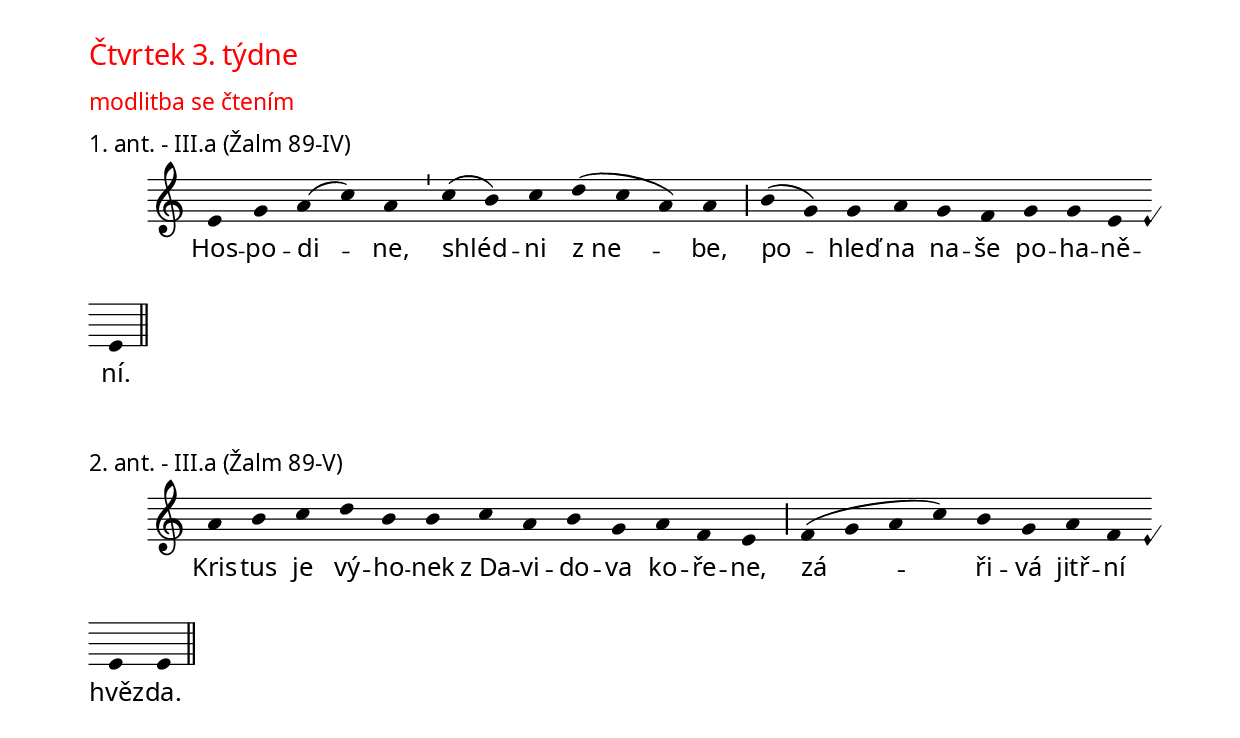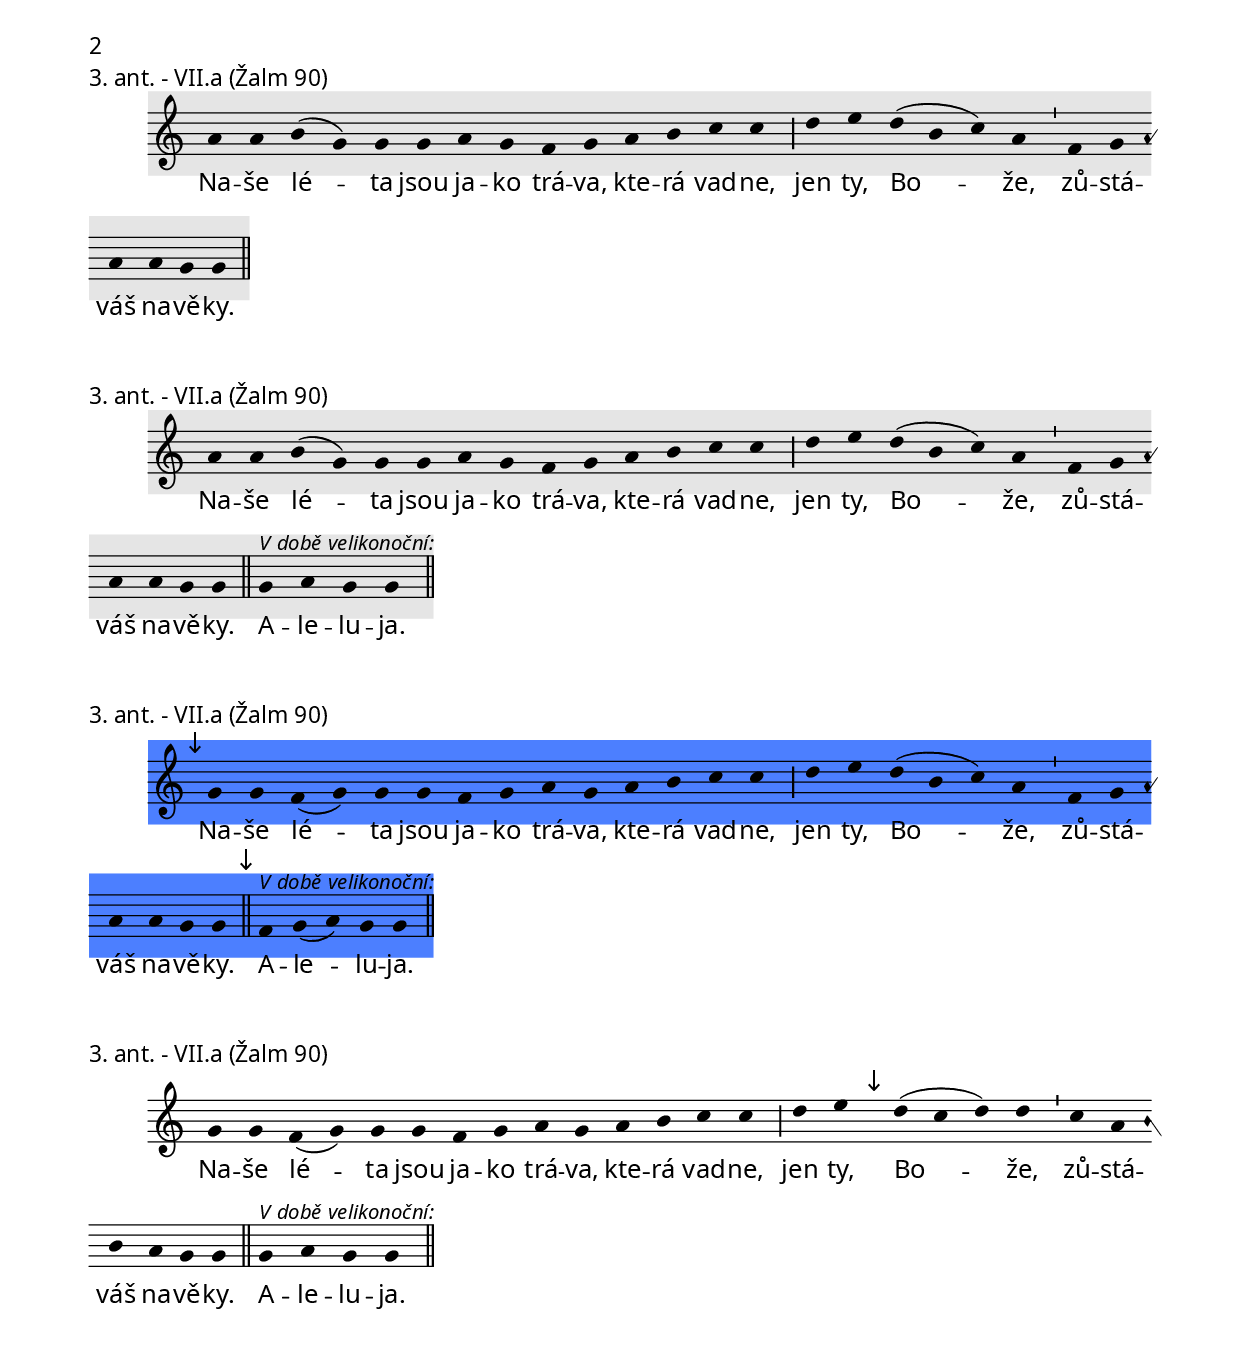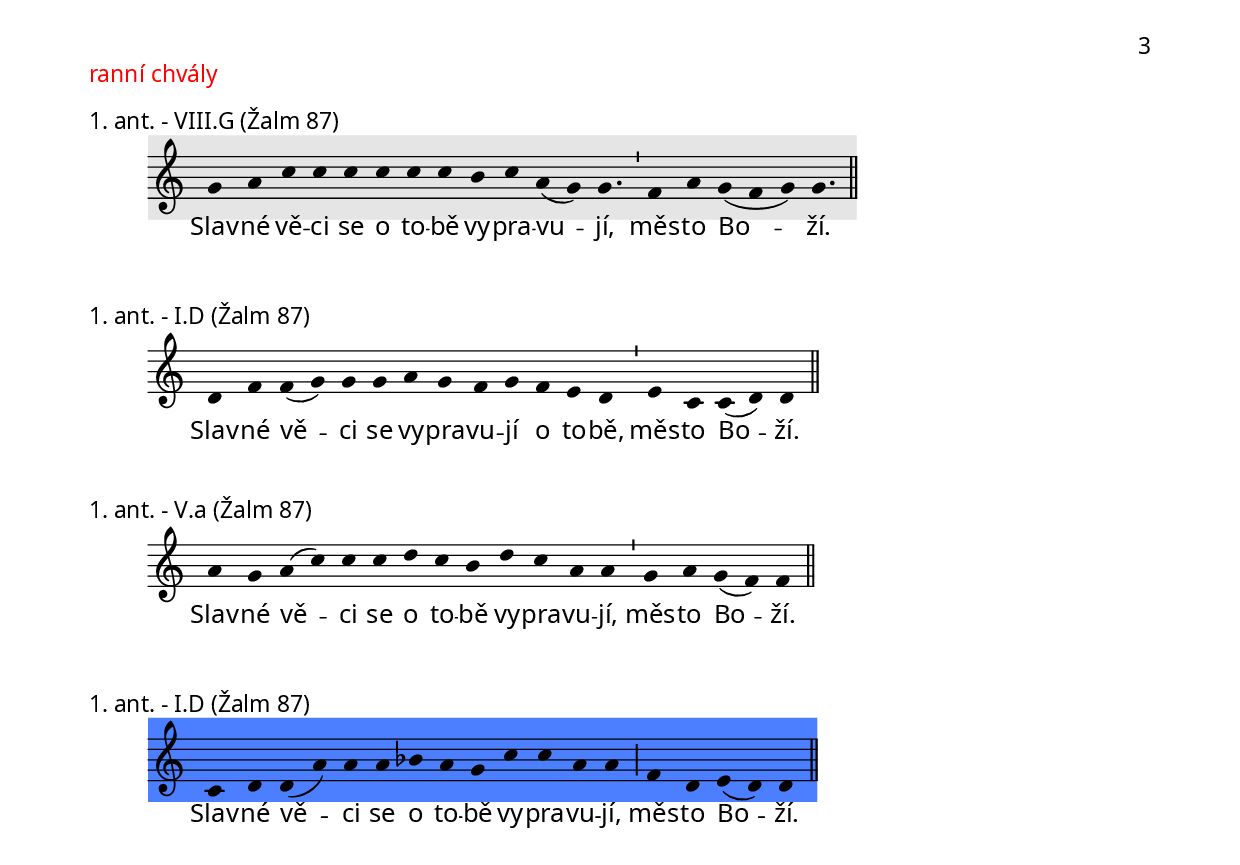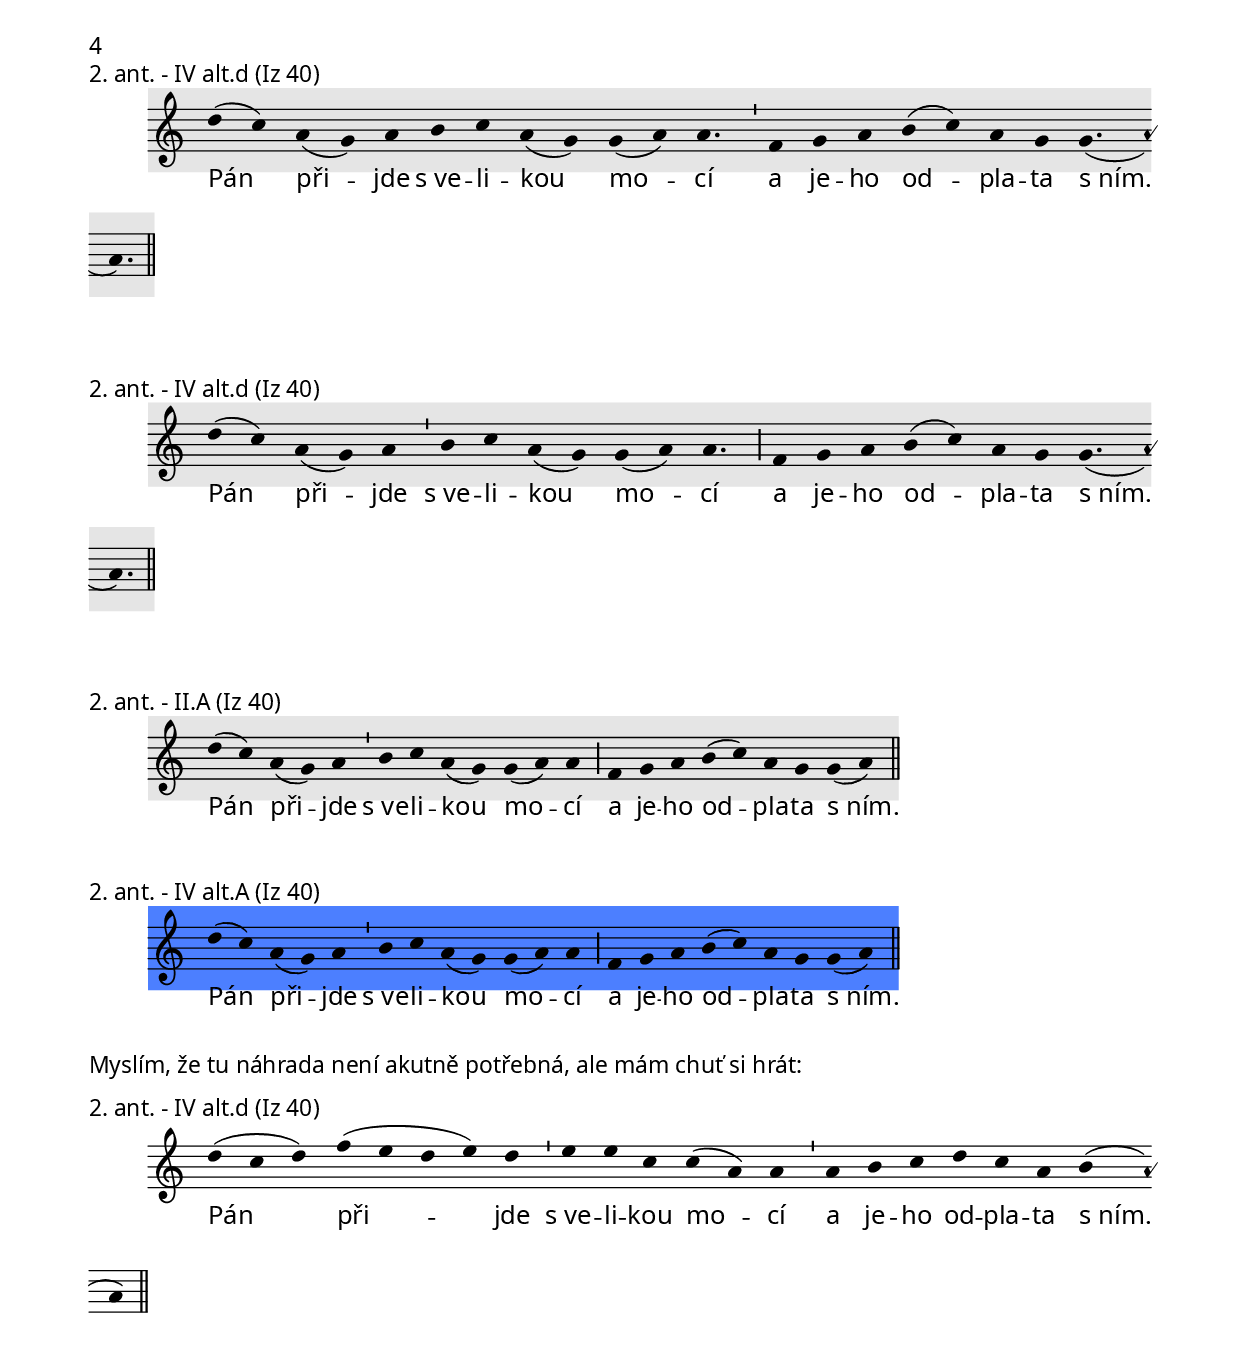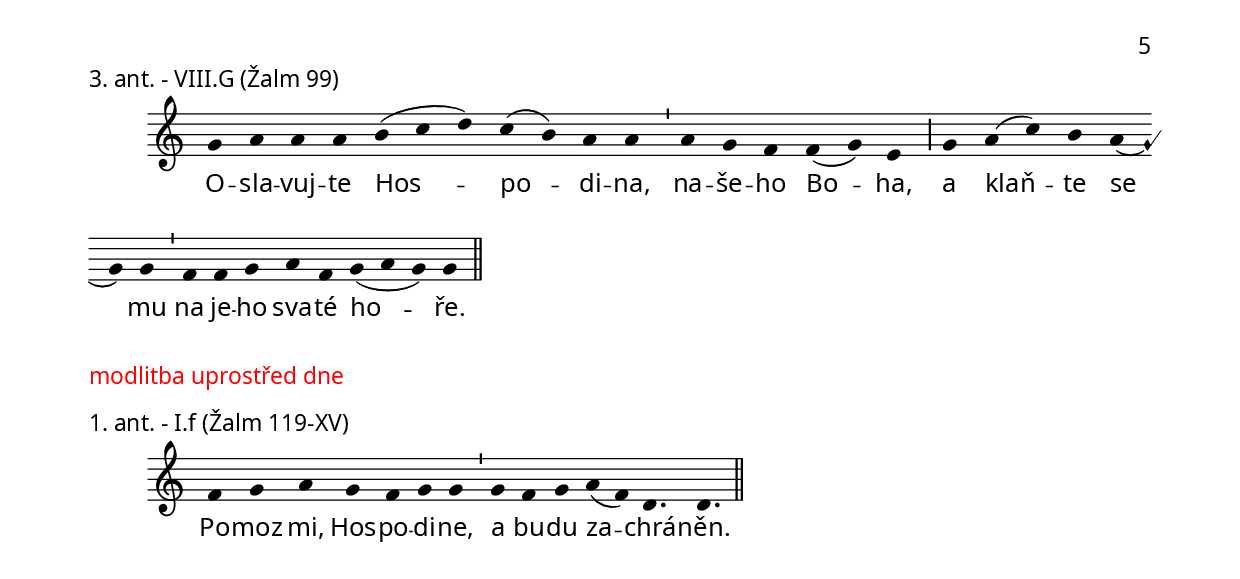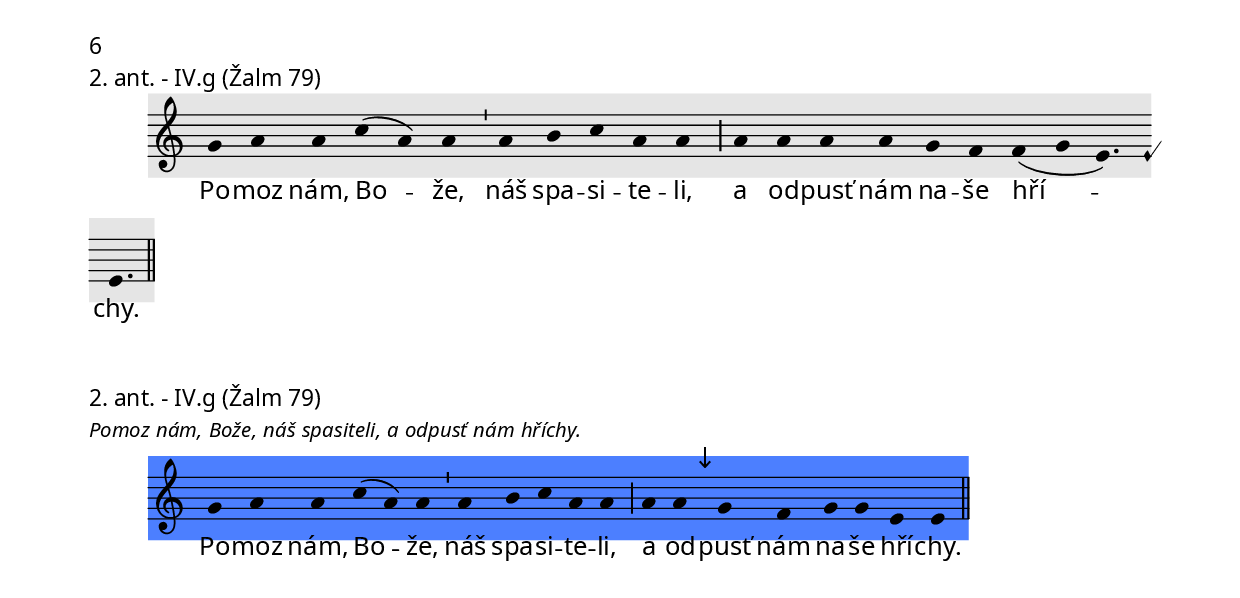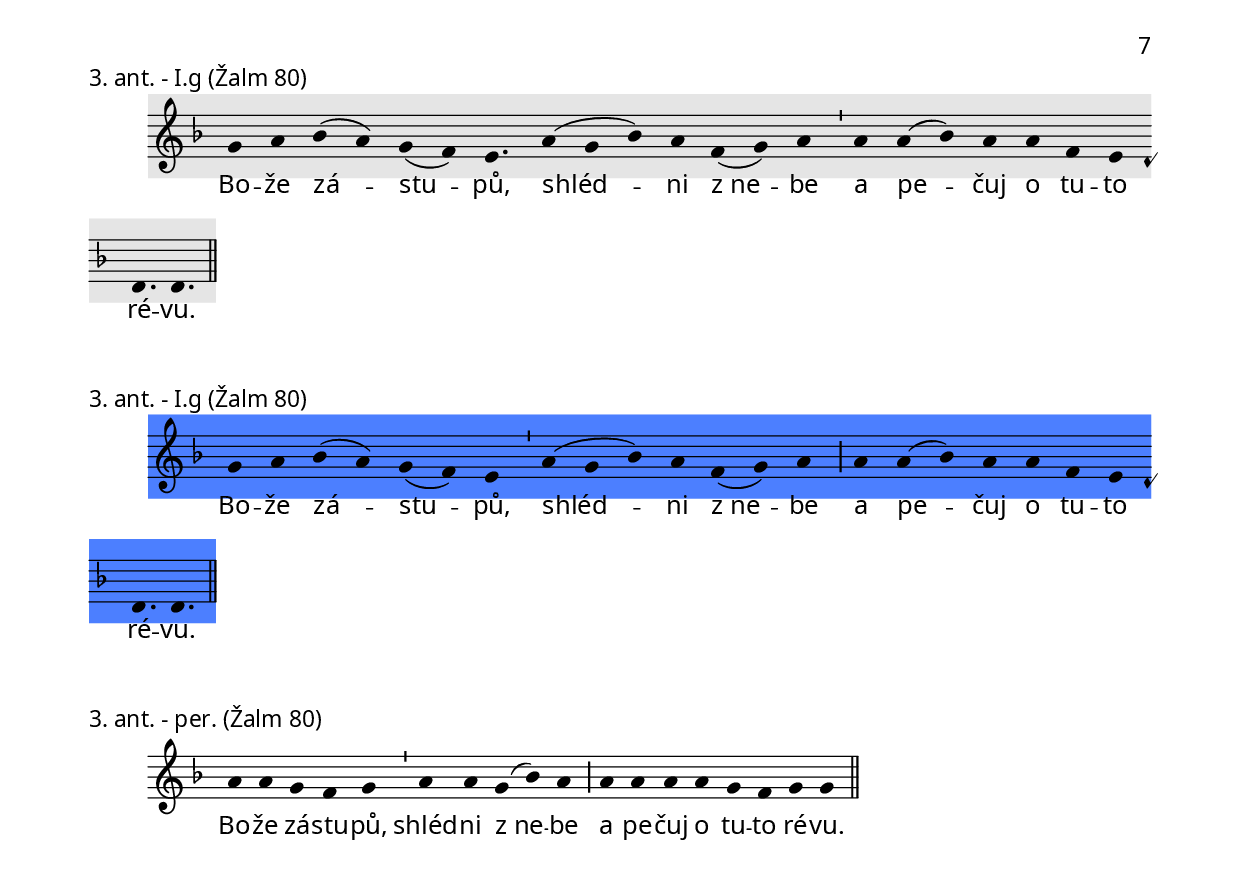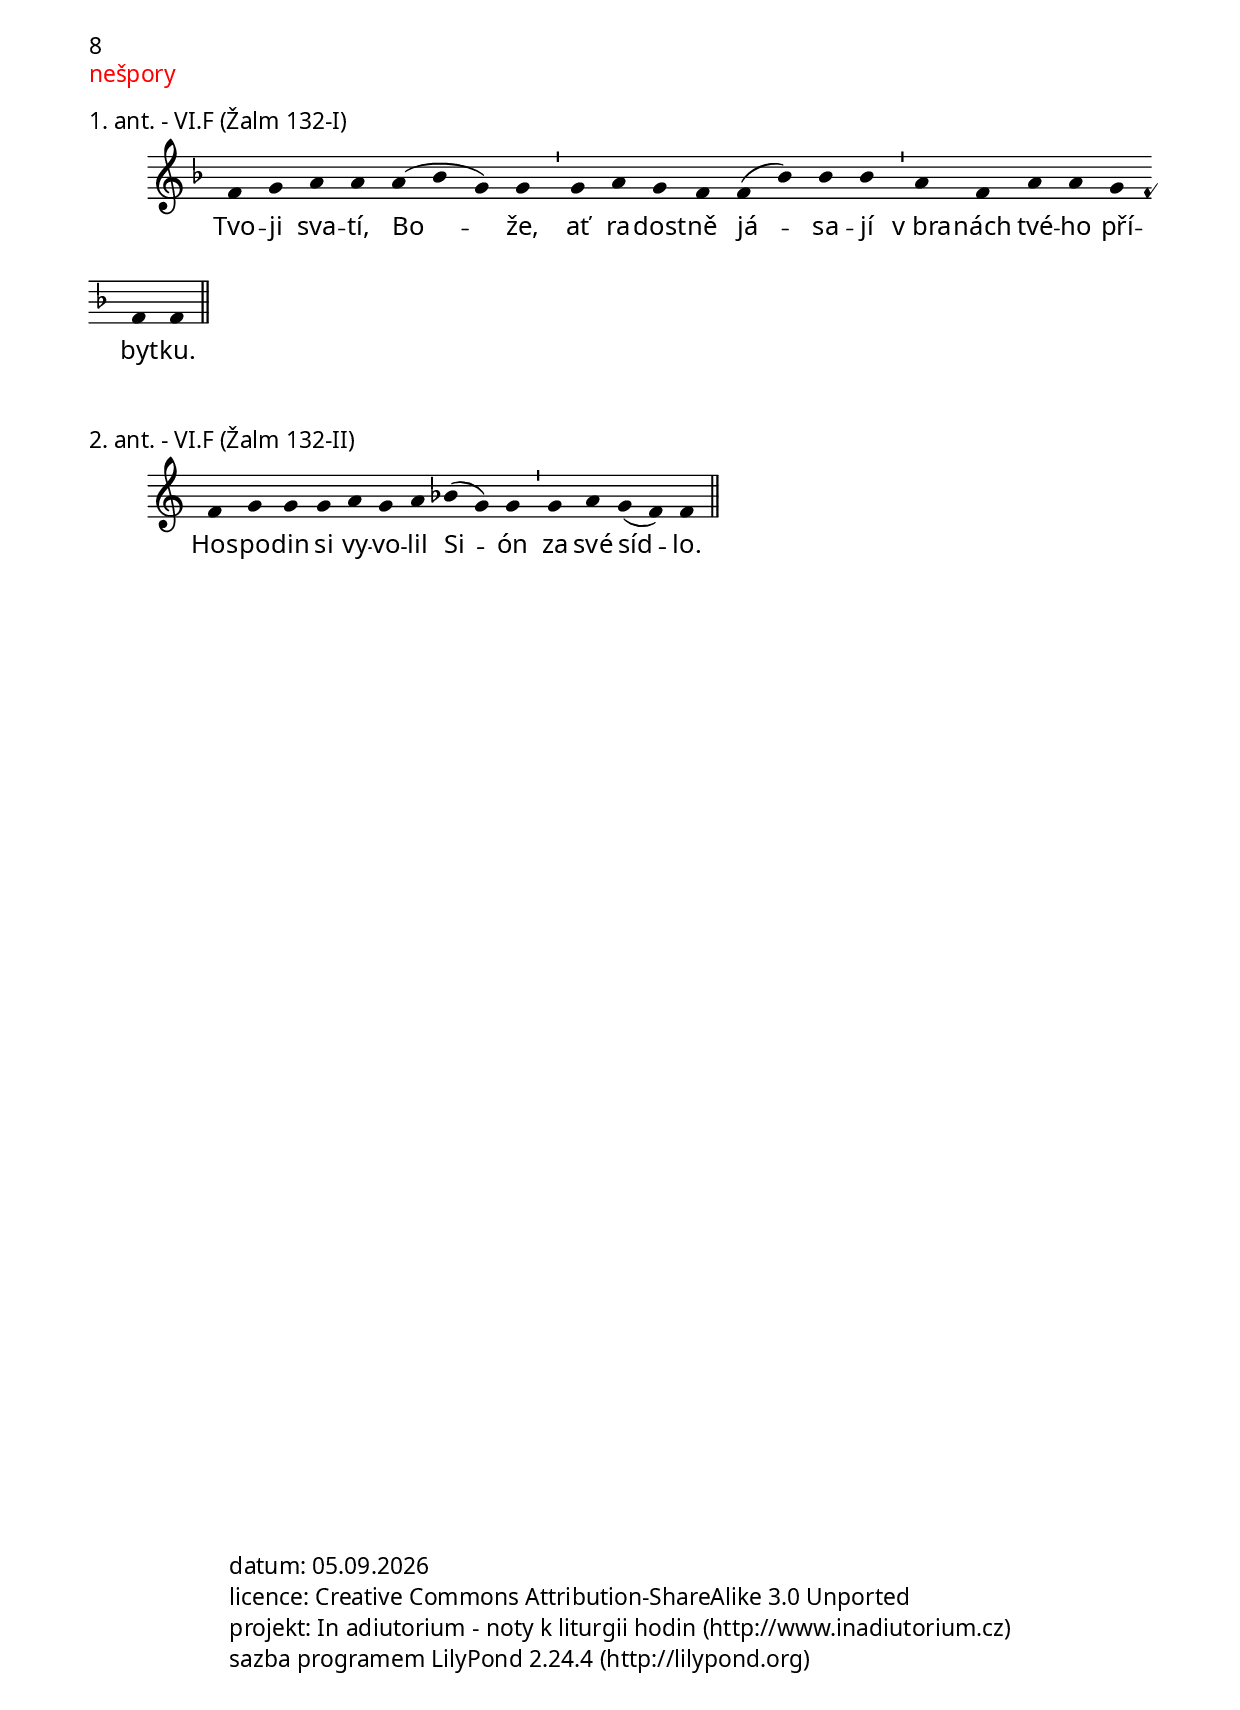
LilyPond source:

\include "../spolecne.ly"

\markup {\nadpisDen {Čtvrtek 3. týdne}}

%\markup {\nadpisHodinka {"invitatorium"}}

%\score { \tIctvrtekInvitatorium }

\markup {\nadpisHodinka {"modlitba se čtením"}}

\score {
  \relative c' {
    \choralniRezim
    e4 g a( c) a \barMin c( b) c d( c a) a \barMaior
    b( g) g a g f g g e e \barFinalis
  }
  \addlyrics {
    Hos -- po -- di -- ne, shléd -- ni z_ne -- be,
    po -- hleď na na -- še po -- ha -- ně -- ní.
  }
  \header {
    quid = "1. ant."
    modus = "III"
    differentia = "a"
    psalmus = "Žalm 89-IV"
    id = ""
    piece = \markup {\sestavTitulek}
  }
}

\score {
  \relative c'' {
    \choralniRezim
    a4 b c d b b c a b g a f e \barMaior
    f( g a c) b g a f e e \barFinalis
  }
  \addlyrics {
    Kris -- tus je vý -- ho -- nek z_Da -- vi -- do -- va ko -- ře -- ne,
    zá -- ři -- vá jitř -- ní hvěz -- da.
  }
  \header {
    quid = "2. ant."
    modus = "III"
    differentia = "a"
    psalmus = "Žalm 89-V"
    id = ""
    piece = \markup {\sestavTitulek}
  }
}

\pageBreak

\score {
  \relative c'' {
    \zvyraznovacSedy
    \choralniRezim
    a4 a b( g) g g a g f g a b c c \barMaior
    d e d( b c) a \barMin f g a a g g \barFinalis
  }
  \addlyrics {
    Na -- še lé -- ta jsou ja -- ko trá -- va, kte -- rá vad -- ne,
    jen ty, Bo -- že, zů -- stá -- váš na -- vě -- ky.
  }
  \header {
    quid = "3. ant."
    modus = "VII"
    differentia = "a"
    psalmus = "Žalm 90"
    id = ""
    piece = \markup {\sestavTitulek}
  }
}

\score {
  \relative c'' {
    \zvyraznovacSedy
    \choralniRezim
    a4 a b( g) g g a g f g a b c c \barMaior
    d e d( b c) a \barMin f g a a g g \barFinalis

    g^\rubrVelikAleluja a g g \barFinalis
  }
  \addlyrics {
    Na -- še lé -- ta jsou ja -- ko trá -- va, kte -- rá vad -- ne,
    jen ty, Bo -- že, zů -- stá -- váš na -- vě -- ky.

    A -- le -- lu -- ja.
  }
  \header {
    quid = "3. ant."
    modus = "VII"
    differentia = "a"
    psalmus = "Žalm 90"
    placet = "'jako' nejak nepatricne vycniva"
    id = "mc-ant3"
    piece = \markup {\sestavTitulek}
  }
}

\score {
  \relative c'' {
    \zvyraznovacModry
    \choralniRezim
    \mark\sipka g4 g f( g) g g f g a g a b c c \barMaior
    d e d( b c) a \barMin f g a a g g \barFinalis

    \mark\sipka f^\rubrVelikAleluja g( a) g g \barFinalis
  }
  \addlyrics {
    Na -- še lé -- ta jsou ja -- ko trá -- va, kte -- rá vad -- ne,
    jen ty, Bo -- že, zů -- stá -- váš na -- vě -- ky.

    A -- le -- lu -- ja.
  }
  \header {
    quid = "3. ant."
    modus = "VII"
    differentia = "a"
    psalmus = "Žalm 90"
    id = "mc-ant3"
    piece = \markup {\sestavTitulek}
  }
}

\score {
  \relative c'' {
    \choralniRezim
    g4 g f( g) g g f g a g a b c c \barMaior
    d e \mark\sipka d( c d) d \barMin c a b a g g \barFinalis

    g^\rubrVelikAleluja a g g \barFinalis
  }
  \addlyrics {
    Na -- še lé -- ta jsou ja -- ko trá -- va, kte -- rá vad -- ne,
    jen ty, Bo -- že, zů -- stá -- váš na -- vě -- ky.

    A -- le -- lu -- ja.
  }
  \header {
    quid = "3. ant."
    modus = "VII"
    differentia = "a"
    psalmus = "Žalm 90"
    id = "mc-ant3"
    piece = \markup {\sestavTitulek}
  }
}

\pageBreak

\markup {\nadpisHodinka {"ranní chvály"}}

\score {
  \relative c'' {
    \zvyraznovacSedy
    \choralniRezim
    g4 a c c c c c c b c a( g) g4. \barMin f4 a g( f g) g4. \barFinalis
  }
  \addlyrics {
    Slav -- né vě -- ci se o to -- bě vy -- pra -- vu -- jí,
    měs -- to Bo -- ží.
  }
  \header {
    quid = "1. ant."
    modus = "VIII"
    differentia = "G"
    psalmus = "Žalm 87"
    id = "rch-ant1"
    piece = \markup {\sestavTitulek}
  }
}

\score {
  \relative c' {
    \choralniRezim
    d4 f f( g) g g a g f g f e d \barMin
    e c c( d) d \barFinalis
  }
  \addlyrics {
    Slav -- né vě -- ci se vy -- pra -- vu -- jí o to -- bě,
    měs -- to Bo -- ží.
  }
  \header {
    quid = "1. ant."
    modus = "I"
    differentia = "D"
    psalmus = "Žalm 87"
    id = "rch-ant1"
    piece = \markup {\sestavTitulek}
  }
}

\score {
  \relative c'' {
    \choralniRezim
    a4 g a( c) c c d c b d c a a \barMin
    g a g( f) f \barFinalis
  }
  \addlyrics {
    Slav -- né vě -- ci se o to -- bě vy -- pra -- vu -- jí,
    měs -- to Bo -- ží.
  }
  \header {
    quid = "1. ant."
    modus = "V"
    differentia = "a"
    psalmus = "Žalm 87"
    id = "rch-ant1"
    piece = \markup {\sestavTitulek}
  }
}

\score {
  \relative c' {
    \zvyraznovacModry
    \choralniRezim
    c4 d d( a') a a bes a g c c a a \barMaior
    f d e( d) d \barFinalis
  }
  \addlyrics {
    Slav -- né vě -- ci se o to -- bě vy -- pra -- vu -- jí,
    měs -- to Bo -- ží.
  }
  \header {
    quid = "1. ant."
    modus = "I"
    differentia = "D"
    psalmus = "Žalm 87"
    id = "rch-ant1"
    piece = \markup {\sestavTitulek}
  }
}

\pageBreak

\score {
  \relative c'' {
    \zvyraznovacSedy
    \choralniRezim
    d4( c) a( g) a b c a( g) g( a) a4. \barMin
    f4 g a b( c) a g g4.( a) \barFinalis
  }
  \addlyrics {
    Pán při -- jde s_ve -- li -- kou mo -- cí
    a je -- ho od -- pla -- ta s_ním.
  }
  \header {
    quid = "2. ant."
    modus = "IV alt"
    differentia = "d"
    psalmus = "Iz 40"
    id = "rch-ant2"
    piece = \markup {\sestavTitulek}
  }
}

\score {
  \relative c'' {
    \zvyraznovacSedy
    \choralniRezim
    d4( c) a( g) a \barMin b c a( g) g( a) a4. \barMaior
    f4 g a b( c) a g g4.( a) \barFinalis
  }
  \addlyrics {
    Pán při -- jde s_ve -- li -- kou mo -- cí
    a je -- ho od -- pla -- ta s_ním.
  }
  \header {
    quid = "2. ant."
    modus = "IV alt"
    differentia = "d"
    psalmus = "Iz 40"
    id = "rch-ant2"
    piece = \markup {\sestavTitulek}
  }
}

\score {
  \relative c'' {
    \zvyraznovacSedy
    \choralniRezim
    d4( c) a( g) a \barMin b c a( g) g( a) a \barMaior
    f4 g a b( c) a g g( a) \barFinalis
  }
  \addlyrics {
    Pán při -- jde s_ve -- li -- kou mo -- cí
    a je -- ho od -- pla -- ta s_ním.
  }
  \header {
    quid = "2. ant."
    modus = "II"
    differentia = "A"
    psalmus = "Iz 40"
    id = "rch-ant2"
    piece = \markup {\sestavTitulek}
  }
}

\score {
  \relative c'' {
    \zvyraznovacModry
    \choralniRezim
    d4( c) a( g) a \barMin b c a( g) g( a) a \barMaior
    f4 g a b( c) a g g( a) \barFinalis
  }
  \addlyrics {
    Pán při -- jde s_ve -- li -- kou mo -- cí
    a je -- ho od -- pla -- ta s_ním.
  }
  \header {
    quid = "2. ant."
    modus = "IV alt"
    differentia = "A"
    psalmus = "Iz 40"
    id = "rch-ant2"
    piece = \markup {\sestavTitulek}
  }
}

\markup{Myslím, že tu náhrada není akutně potřebná, ale mám chuť
si hrát:}

\score {
  \relative c'' {
    \choralniRezim
    d4( c d) f( e d e) d \barMin e e c c( a) a \barMin
    a b c d c a b( a) \barFinalis
  }
  \addlyrics {
    Pán při -- jde s_ve -- li -- kou mo -- cí
    a je -- ho od -- pla -- ta s_ním.
  }
  \header {
    quid = "2. ant."
    modus = "IV alt"
    differentia = "d"
    psalmus = "Iz 40"
    id = "rch-ant2"
    piece = \markup {\sestavTitulek}
  }
}

\pageBreak

\score {
  \relative c'' {
    \choralniRezim
    g4 a a a b( c d) c( b) a a \barMin a g f f( g) e \barMaior
    g a( c) b a( g) g \barMin f f g a f g( a g) g \barFinalis
  }
  \addlyrics {
    O -- sla -- vuj -- te Hos -- po -- di -- na, na -- še -- ho Bo -- ha,
    a klaň -- te se mu na je -- ho sva -- té ho -- ře.
  }
  \header {
    quid = "3. ant."
    modus = "VIII"
    differentia = "G"
    psalmus = "Žalm 99"
    id = "rch-ant3"
    piece = \markup {\sestavTitulek}
  }
}

%\score { \tIctvrtekAntBenedictus }

\markup {\nadpisHodinka {"modlitba uprostřed dne"}}

\score {
  \relative c' {
    \choralniRezim
    f4 g a g f g g \barMin g f g a( f) d4. d \barFinalis
  }
  \addlyrics {
    Po -- moz mi, Hos -- po -- di -- ne, a bu -- du za -- chrá -- něn.
  }
  \header {
    quid = "1. ant."
    modus = "I"
    differentia = "f"
    psalmus = "Žalm 119-XV"
    id = "up-ant1"
    piece = \markup {\sestavTitulek}
  }
}

\pageBreak

\score {
  \relative c'' {
    \zvyraznovacSedy
    \choralniRezim
    g4 a a c( a) a \barMin a b c a a \barMaior
    a a a a g f f( g e4.) e \barFinalis
  }
  \addlyrics {
    Po -- moz nám, Bo -- že, náš spa -- si -- te -- li,
    a od -- pusť nám na -- še hří -- chy.
  }
  \header {
    quid = "2. ant."
    modus = "IV"
    differentia = "g"
    psalmus = "Žalm 79"
    id = "up-ant2"
    piece = \markup {\sestavTitulek}
  }
}

\score {
  \relative c'' {
    \zvyraznovacModry
    \choralniRezim
    g4 a a c( a) a \barMin a b c a a \barMaior
    a a \mark\sipka g f g g e e \barFinalis
  }
  \addlyrics {
    Po -- moz nám, Bo -- že, náš spa -- si -- te -- li,
    a od -- pusť nám na -- še hří -- chy.
  }
  \header {
    textus_approbatus = "Pomoz nám, Bože, náš spasiteli, a odpusť nám hříchy."
    quid = "2. ant."
    modus = "IV"
    differentia = "g"
    psalmus = "Žalm 79"
    id = "up-ant2"
    piece = \markup {\sestavTitulek}
  }
}

\pageBreak

\score {
  \relative c'' {
    \zvyraznovacSedy
    \choralniRezim
    \key f \major
    g4 a bes( a) g( f) e4. a4( g bes) a f( g) a \barMin
    a a( bes) a a f e d4. d \barFinalis
  }
  \addlyrics {
    Bo -- že zá -- stu -- pů, shléd -- ni z_ne -- be a pe -- čuj o tu -- to ré -- vu.
  }
  \header {
    quid = "3. ant."
    modus = "I"
    differentia = "g"
    psalmus = "Žalm 80"
    id = "up-ant3"
    piece = \markup {\sestavTitulek}
  }
}

\score {
  \relative c'' {
    \zvyraznovacModry
    \choralniRezim
    \key f \major
    g4 a bes( a) g( f) e \barMin a4( g bes) a f( g) a \barMaior
    a a( bes) a a f e d4. d \barFinalis
  }
  \addlyrics {
    Bo -- že zá -- stu -- pů, shléd -- ni z_ne -- be
    a pe -- čuj o tu -- to ré -- vu.
  }
  \header {
    quid = "3. ant."
    modus = "I"
    differentia = "g"
    psalmus = "Žalm 80"
    id = "up-ant3"
    piece = \markup {\sestavTitulek}
  }
}

\score {
  \relative c'' {
    \choralniRezim
    \key f \major
    a4 a g f g \barMin a a g( bes) a \barMaior
    a a a a g f g g \barFinalis
  }
  \addlyrics {
    Bo -- že zá -- stu -- pů, shléd -- ni z_ne -- be
    a pe -- čuj o tu -- to ré -- vu.
  }
  \header {
    quid = "3. ant."
    modus = "per"
    differentia = ""
    psalmus = "Žalm 80"
    id = "up-ant3"
    piece = \markup {\sestavTitulek}
  }
}

\pageBreak

\markup {\nadpisHodinka {"nešpory"}}

\score {
  \relative c' {
    \choralniRezim
    \key f \major
    f4 g a a a( bes g) g \barMin g a g f f( bes) bes bes \barMin
    a f a a g f f \barFinalis
  }
  \addlyrics {
    Tvo -- ji sva -- tí, Bo -- že, ať ra -- dost -- ně já -- sa -- jí
    v_bra -- nách tvé -- ho pří -- byt -- ku.
  }
  \header {
    quid = "1. ant."
    modus = "VI"
    differentia = "F"
    psalmus = "Žalm 132-I"
    id = "ne-ant1"
    piece = \markup {\sestavTitulek}
  }
}

\score {
  \relative c' {
    \choralniRezim
    f4 g g g a g a bes( g) g \barMin g a g( f) f \barFinalis
  }
  \addlyrics {
    Hos -- po -- din si vy -- vo -- lil Si -- ón za své síd -- lo.
  }
  \header {
    quid = "2. ant."
    modus = "VI"
    differentia = "F"
    psalmus = "Žalm 132-II"
    id = "ne-ant2"
    piece = \markup {\sestavTitulek}
  }
}

%\score { \tIctvrtekNespAntIII }

%\score { \tIctvrtekAntMagnificat }